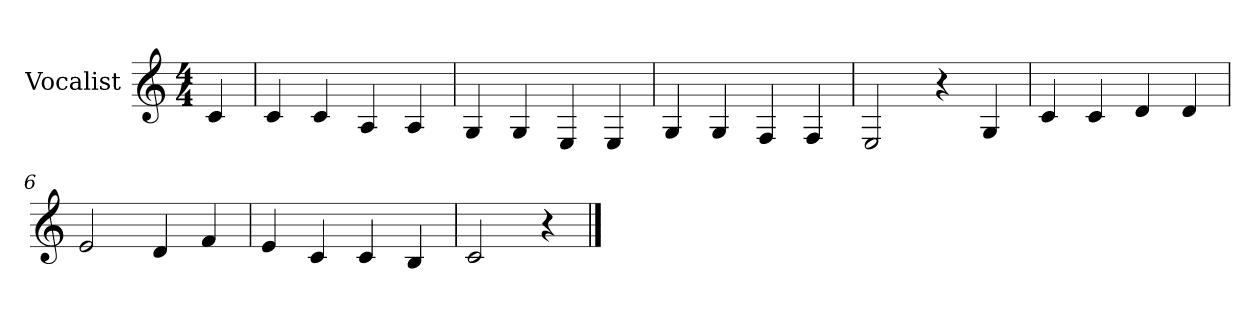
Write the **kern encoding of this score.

**kern
*part1
*staff1
*I"Vocalist
*k[]
*C:
*M4/4
=
4c
=1
4c
4c
4A
4A
=2
4G
4G
4E
4E
=3
4G
4G
4F
4F
=4
2E
4r
4G
=5
4c
4c
4d
4d
=6
2e
4d
4f
=7
4e
4c
4c
4B
=8
2c
4r
==
*-
